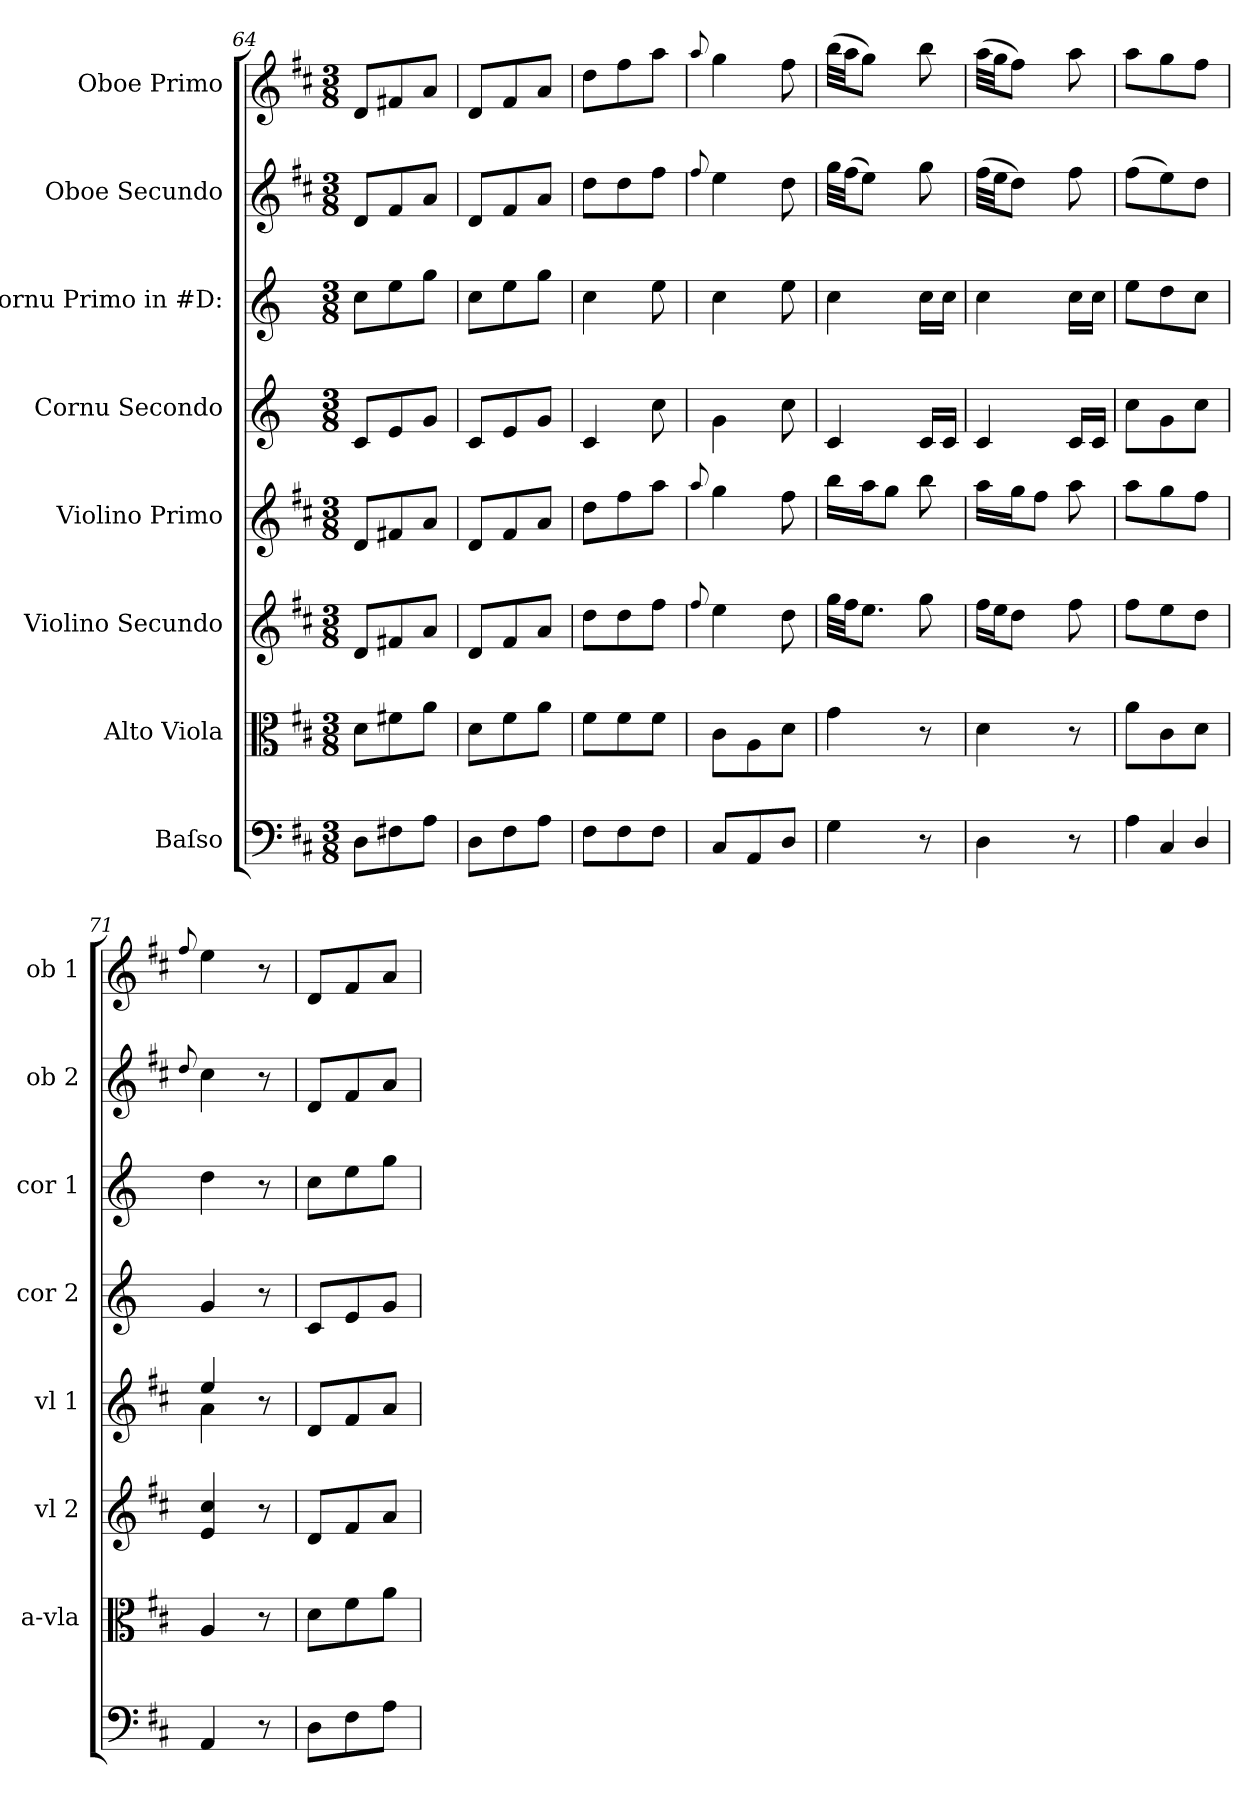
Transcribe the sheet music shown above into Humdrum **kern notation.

**kern	**kern	**kern	**kern	**kern	**kern	**kern	**kern
*part8	*part7	*part6	*part5	*part4	*part3	*part2	*part1
*staff8	*staff7	*staff6	*staff5	*staff4	*staff3	*staff2	*staff1
*I"Baſso	*I"Alto Viola	*I"Violino Secundo	*I"Violino Primo	*I"Cornu Secondo	*I"Cornu Primo in #D:	*I"Oboe Secundo	*I"Oboe Primo
*	*I'a-vla	*I'vl 2	*I'vl 1	*I'cor 2	*I'cor 1	*I'ob 2	*I'ob 1
*clefF4	*clefC3	*clefG2	*clefG2	*clefG2	*clefG2	*clefG2	*clefG2
*	*	*	*	*ITrd6c10	*ITrd6c10	*	*
*k[f#c#]	*k[f#c#]	*k[f#c#]	*k[f#c#]	*k[f#c#]	*k[f#c#]	*k[f#c#]	*k[f#c#]
*D:	*D:	*D:	*D:	*D:	*D:	*D:	*D:
*M3/8	*M3/8	*M3/8	*M3/8	*M3/8	*M3/8	*M3/8	*M3/8
=64	=64	=64	=64	=64	=64	=64	=64
8D\L	8d\L	8d/L	8d/L	8D/L	8d\L	8d/L	8d/L
8F#X\	8f#X\	8f#X/	8f#X/	8F#/	8f#\	8f#/	8f#X/
8A\J	8a\J	8a/J	8a/J	8A/J	8a\J	8a/J	8a/J
=65	=65	=65	=65	=65	=65	=65	=65
8D\L	8d\L	8d/L	8d/L	8D/L	8d\L	8d/L	8d/L
8F#\	8f#\	8f#/	8f#/	8F#/	8f#\	8f#/	8f#/
8A\J	8a\J	8a/J	8a/J	8A/J	8a\J	8a/J	8a/J
=66	=66	=66	=66	=66	=66	=66	=66
8F#\L	8f#\L	8dd\L	8dd\L	4D/	4d\	8dd\L	8dd\L
8F#\	8f#\	8dd\	8ff#\	.	.	8dd\	8ff#\
8F#\J	8f#\J	8ff#\J	8aa\J	8d\	8f#\	8ff#\J	8aa\J
=67	=67	=67	=67	=67	=67	=67	=67
.	.	8qqff#/	8qqaa/	.	.	8qqff#/	8qqaa/
8C#/L	8c#\L	4ee\	4gg\	4A\	4d\	4ee\	4gg\
8AA/	8A\	.	.	.	.	.	.
8D/J	8d\J	8dd\	8ff#\	8d\	8f#\	8dd\	8ff#\
=68	=68	=68	=68	=68	=68	=68	=68
4G\	4g\	32gg\LLL	16bb\LL	4D/	4d\	32gg\LLL	(32bb\LLL
.	.	32ff#\JJ	.	.	.	(32ff#\JJ	32aa\JJ
!	!	!	!	!	!	!LO:N:vis=8	!LO:N:vis=8
.	.	8.ee\J	16aa\J	.	.	8.ee\J)	8.gg\J)
.	.	.	8gg\J	.	.	.	.
8r	8r	8gg\	8bb\	16D/LL	16d\LL	8gg\	8bb\
.	.	.	.	16D/JJ	16d\JJ	.	.
=69	=69	=69	=69	=69	=69	=69	=69
!	!	!LO:N:vis=16	!	!	!	!	!
4D\	4d\	32ff#\LL	16aa\LL	4D/	4d\	(32ff#\LLL	(32aa\LLL
!	!	!LO:N:vis=16	!	!	!	!	!
.	.	32ee\J	.	.	.	32ee\JJ	32gg\JJ
!	!	!LO:N:vis=8	!	!	!	!LO:N:vis=8	!LO:N:vis=8
.	.	8.dd\J	16gg\J	.	.	8.dd\J)	8.ff#\J)
.	.	.	8ff#\J	.	.	.	.
8r	8r	8ff#\	8aa\	16D/LL	16d\LL	8ff#\	8aa\
.	.	.	.	16D/JJ	16d\JJ	.	.
=70	=70	=70	=70	=70	=70	=70	=70
!LO:N:vis=4	!	!	!	!	!	!	!
8A\	8a\L	8ff#\L	8aa\L	8d\L	8f#\L	(8ff#\L	8aa\L
!LO:N:vis=4	!	!	!	!	!	!	!
8C#/	8c#\	8ee\	8gg\	8A\	8e\	8ee\)	8gg\
!LO:N:vis=4	!	!	!	!	!	!	!
8D/	8d\J	8dd\J	8ff#\J	8d\J	8d\J	8dd\J	8ff#\J
=71	=71	=71	=71	=71	=71	=71	=71
.	.	.	.	.	.	8qqdd/	8qqff#/
*	*	*	*^	*	*	*	*
4AA/	4A/	4e/ 4cc#/	4ee/	4a\	4A/	4e\	4cc#\	4ee\
8r	8r	8r	8r	8ryy	8r	8r	8r	8r
*	*	*	*v	*v	*	*	*	*
=72	=72	=72	=72	=72	=72	=72	=72
8D\L	8d\L	8d/L	8d/L	8D/L	8d\L	8d/L	8d/L
8F#\	8f#\	8f#/	8f#/	8F#/	8f#\	8f#/	8f#/
8A\J	8a\J	8a/J	8a/J	8A/J	8a\J	8a/J	8a/J
=	=	=	=	=	=	=	=
*-	*-	*-	*-	*-	*-	*-	*-
